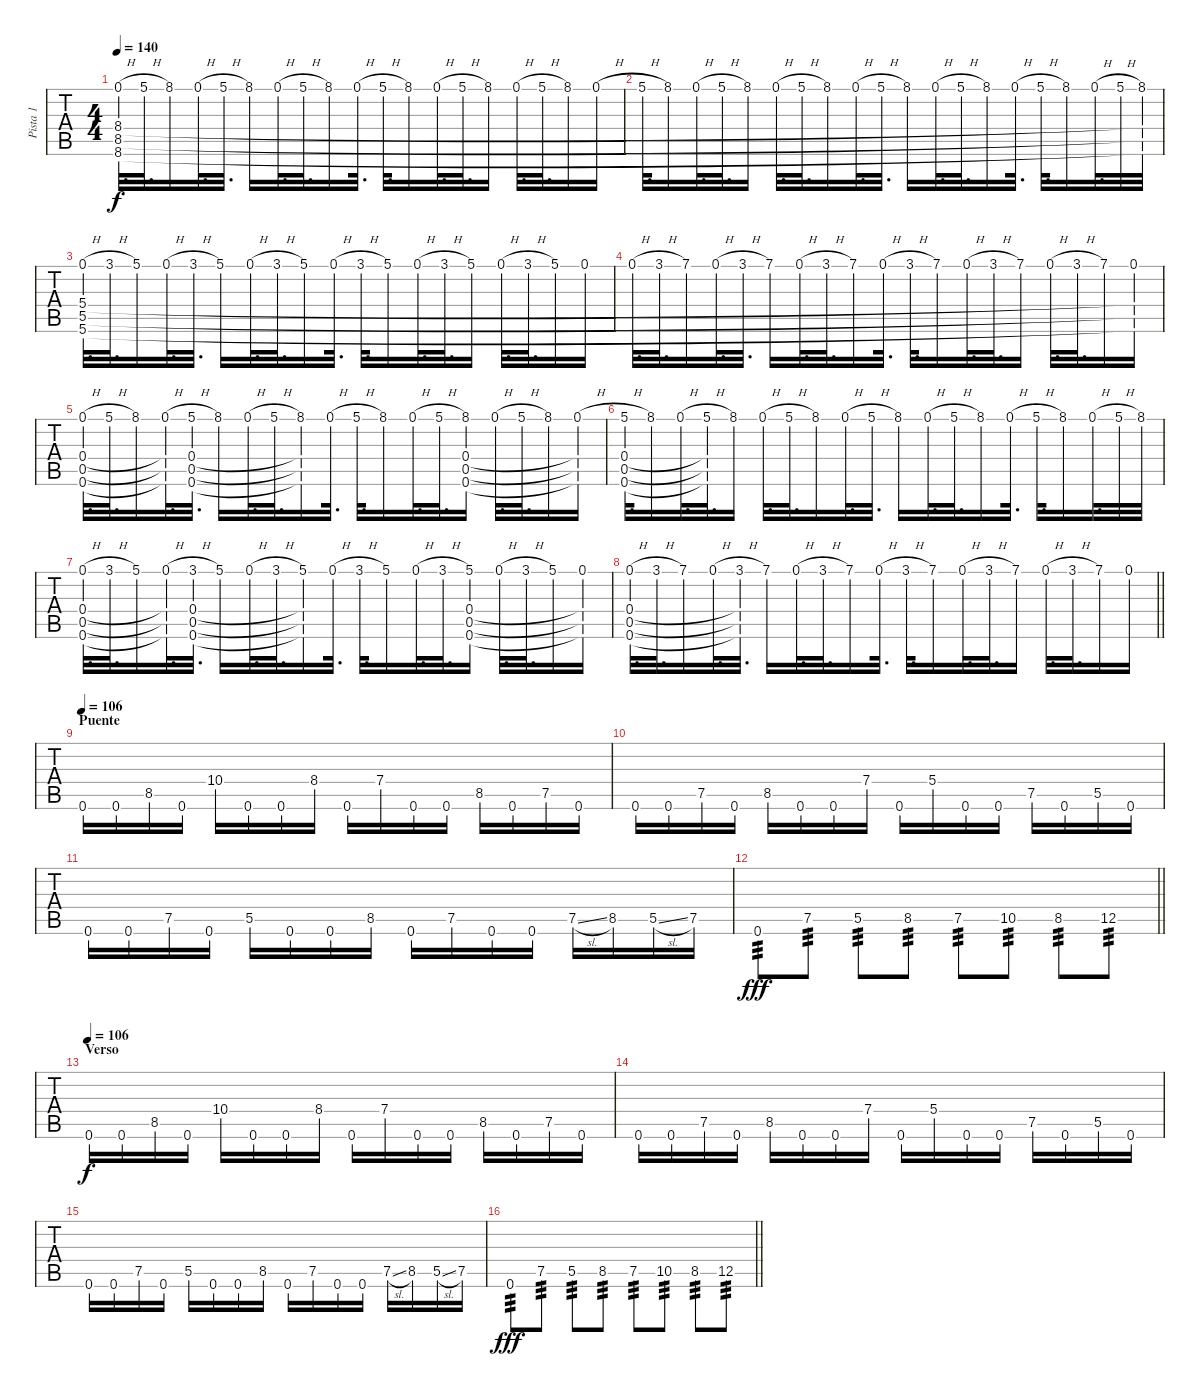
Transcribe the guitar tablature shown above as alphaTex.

\track ("Pista 1" "Pista 1") {instrument distortionguitar}
\staff {tabs}
\tuning (D4 A3 F3 C3 G2 C2) {hide}
\ts (4 4)
\tempo 140
\clef g2
\ks c
(0.1{h} 8.4 8.5 8.6).32{d dy f} 5.1{h}.32{d} 8.1.16 0.1{h}.32{d} 5.1{h}.32{d} 8.1.16 0.1{h}.32{d} 5.1{h}.32{d} 8.1.16 0.1{h}.32{d} 5.1{h}.32{d} 8.1.16 0.1{h}.32{d} 5.1{h}.32{d} 8.1.16 0.1{h}.32{d} 5.1{h}.32{d} 8.1.16 0.1{h}.16 |
5.1{h}.32{d} 8.1.16 0.1{h}.32{d} 5.1{h}.32{d} 8.1.16 0.1{h}.32{d} 5.1{h}.32{d} 8.1.16 0.1{h}.32{d} 5.1{h}.32{d} 8.1.16 0.1{h}.32{d} 5.1{h}.32{d} 8.1.16 0.1{h}.32{d} 5.1{h}.32{d} 8.1.16 0.1{h}.32{d} 5.1{h}.32 (8.1 8.4{t} 8.5{t} 8.6{t}).32 |
(0.1{h} 5.4 5.5 5.6).32{d} 3.1{h}.32{d} 5.1.16 0.1{h}.32{d} 3.1{h}.32{d} 5.1.16 0.1{h}.32{d} 3.1{h}.32{d} 5.1.16 0.1{h}.32{d} 3.1{h}.32{d} 5.1.16 0.1{h}.32{d} 3.1{h}.32{d} 5.1.16 0.1{h}.32{d} 3.1{h}.32{d} 5.1.16 0.1.16 |
0.1{h}.32{d} 3.1{h}.32{d} 7.1.16 0.1{h}.32{d} 3.1{h}.32{d} 7.1.16 0.1{h}.32{d} 3.1{h}.32{d} 7.1.16 0.1{h}.32{d} 3.1{h}.32{d} 7.1.16 0.1{h}.32{d} 3.1{h}.32{d} 7.1.16 0.1{h}.32{d} 3.1{h}.32{d} 7.1.16 (0.1 5.4{t} 5.5{t} 5.6{t}).16 |
(0.1{h} 0.4 0.5 0.6).32{d} 5.1{h}.32{d} 8.1.16 (0.1{h} 0.4{t} 0.5{t} 0.6{t}).32{d} (5.1{h} 0.4 0.5 0.6).32{d} 8.1.16 0.1{h}.32{d} 5.1{h}.32{d} (8.1 0.4{t} 0.5{t} 0.6{t}).16 0.1{h}.32{d} 5.1{h}.32{d} 8.1.16 0.1{h}.32{d} 5.1{h}.32{d} (8.1 0.4 0.5 0.6).16 0.1{h}.32{d} 5.1{h}.32{d} 8.1.16 (0.1{h} 0.4{t} 0.5{t} 0.6{t}).16 |
(5.1{h} 0.4 0.5 0.6).32{d} 8.1.16 0.1{h}.32{d} (5.1{h} 0.4{t} 0.5{t} 0.6{t}).32{d} 8.1.16 0.1{h}.32{d} 5.1{h}.32{d} 8.1.16 0.1{h}.32{d} 5.1{h}.32{d} 8.1.16 0.1{h}.32{d} 5.1{h}.32{d} 8.1.16 0.1{h}.32{d} 5.1{h}.32{d} 8.1.16 0.1{h}.32{d} 5.1{h}.32 8.1.32 |
(0.1{h} 0.4 0.5 0.6).32{d} 3.1{h}.32{d} 5.1.16 (0.1{h} 0.4{t} 0.5{t} 0.6{t}).32{d} (3.1{h} 0.4 0.5 0.6).32{d} 5.1.16 0.1{h}.32{d} 3.1{h}.32{d} (5.1 0.4{t} 0.5{t} 0.6{t}).16 0.1{h}.32{d} 3.1{h}.32{d} 5.1.16 0.1{h}.32{d} 3.1{h}.32{d} (5.1 0.4 0.5 0.6).16 0.1{h}.32{d} 3.1{h}.32{d} 5.1.16 (0.1 0.4{t} 0.5{t} 0.6{t}).16 |
\barLineRight lightlight
(0.1{h} 0.4 0.5 0.6).32{d} 3.1{h}.32{d} 7.1.16 0.1{h}.32{d} (3.1{h} 0.4{t} 0.5{t} 0.6{t}).32{d} 7.1.16 0.1{h}.32{d} 3.1{h}.32{d} 7.1.16 0.1{h}.32{d} 3.1{h}.32{d} 7.1.16 0.1{h}.32{d} 3.1{h}.32{d} 7.1.16 0.1{h}.32{d} 3.1{h}.32{d} 7.1.16 0.1.16 |
\section ("" "Puente")
\tempo 106
0.6.16 0.6.16 8.5.16 0.6.16 10.4.16 0.6.16 0.6.16 8.4.16 0.6.16 7.4.16 0.6.16 0.6.16 8.5.16 0.6.16 7.5.16 0.6.16 |
0.6.16 0.6.16 7.5.16 0.6.16 8.5.16 0.6.16 0.6.16 7.4.16 0.6.16 5.4.16 0.6.16 0.6.16 7.5.16 0.6.16 5.5.16 0.6.16 |
0.6.16 0.6.16 7.5.16 0.6.16 5.5.16 0.6.16 0.6.16 8.5.16 0.6.16 7.5.16 0.6.16 0.6.16 7.5{sl}.16 8.5.16 5.5{sl}.16 7.5.16 |
\barLineRight lightlight
0.6{hac}.8{tp 3 dy fff} 7.5{hac}.8{tp 3} 5.5{hac}.8{tp 3} 8.5{hac}.8{tp 3} 7.5{hac}.8{tp 3} 10.5{hac}.8{tp 3} 8.5{hac}.8{tp 3} 12.5{hac}.8{tp 3} |
\section ("" "Verso")
\tempo 106
0.6.16{dy f} 0.6.16 8.5.16 0.6.16 10.4.16 0.6.16 0.6.16 8.4.16 0.6.16 7.4.16 0.6.16 0.6.16 8.5.16 0.6.16 7.5.16 0.6.16 |
0.6.16 0.6.16 7.5.16 0.6.16 8.5.16 0.6.16 0.6.16 7.4.16 0.6.16 5.4.16 0.6.16 0.6.16 7.5.16 0.6.16 5.5.16 0.6.16 |
0.6.16 0.6.16 7.5.16 0.6.16 5.5.16 0.6.16 0.6.16 8.5.16 0.6.16 7.5.16 0.6.16 0.6.16 7.5{sl}.16 8.5.16 5.5{sl}.16 7.5.16 |
\barLineRight lightlight
0.6{hac}.8{tp 3 dy fff} 7.5{hac}.8{tp 3} 5.5{hac}.8{tp 3} 8.5{hac}.8{tp 3} 7.5{hac}.8{tp 3} 10.5{hac}.8{tp 3} 8.5{hac}.8{tp 3} 12.5{hac}.8{tp 3}
